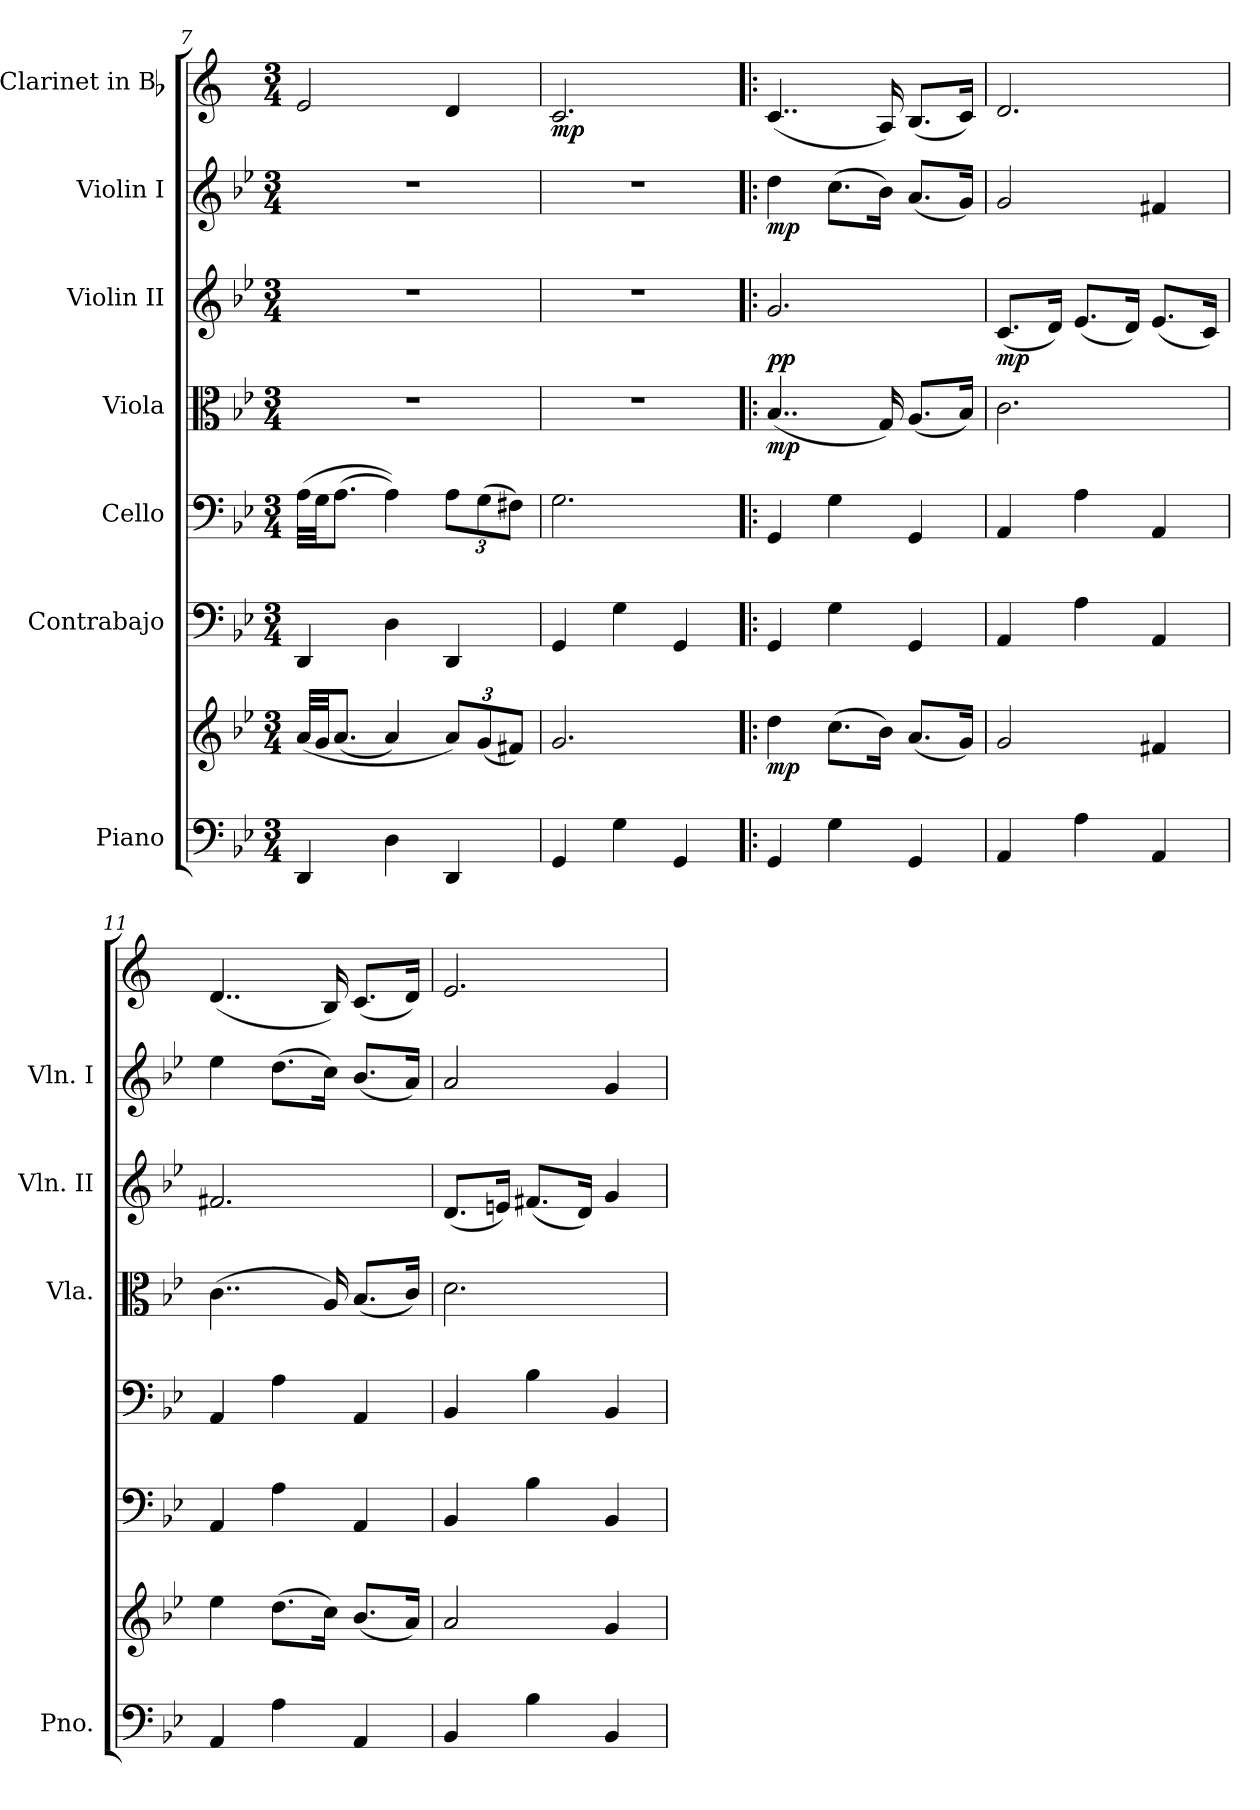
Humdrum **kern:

**kern	**kern	**dynam	**kern	**kern	**kern	**dynam	**kern	**dynam	**kern	**dynam	**kern	**dynam
*part7	*part7	*part7	*part6	*part5	*part4	*part4	*part3	*part3	*part2	*part2	*part1	*part1
*staff8	*staff7	*staff7/8	*staff6	*staff5	*staff4	*staff4	*staff3	*staff3	*staff2	*staff2	*staff1	*staff1
*I"Piano	*	*	*I"Contrabajo	*I"Cello	*I"Viola	*	*I"Violin II	*	*I"Violin I	*	*I"Clarinet in Bb	*
*I'Pno.	*	*	*	*	*I'Vla.	*	*I'Vln. II	*	*I'Vln. I	*	*	*
*clefF4	*clefG2	*	*clefF4	*clefF4	*clefC3	*	*clefG2	*	*clefG2	*	*clefG2	*
*	*	*	*ITrd7c12	*	*	*	*	*	*	*	*ITrd1c2	*
*k[b-e-]	*k[b-e-]	*	*k[b-e-]	*k[b-e-]	*k[b-e-]	*	*k[b-e-]	*	*k[b-e-]	*	*k[b-e-]	*
*M3/4	*M3/4	*	*M3/4	*M3/4	*M3/4	*	*M3/4	*	*M3/4	*	*M3/4	*
=7	=7	=7	=7	=7	=7	=7	=7	=7	=7	=7	=7	=7
4DD/	(32a/LLL	.	4DDD/	(32A\LLL	2.r	.	2.r	.	2.r	.	2d/	.
.	32g/JJ	.	.	32G\JJ	.	.	.	.	.	.	.	.
.	(8.a/J	.	.	(8.A\J	.	.	.	.	.	.	.	.
4D\	4a/)	.	4DD\	4A\))	.	.	.	.	.	.	.	.
*	*Xbrackettup	*	*	*Xbrackettup	*	*	*	*	*	*	*	*
4DD/	12a/L)	.	4DDD/	12A\L	.	.	.	.	.	.	4c/	.
.	(12g/	.	.	(12G\	.	.	.	.	.	.	.	.
.	12f#X/J)	.	.	12F#X\J)	.	.	.	.	.	.	.	.
=8	=8	=8	=8	=8	=8	=8	=8	=8	=8	=8	=8	=8
!	!	!	!	!	!	!	!	!	!	!	!	!LO:DY:b
4GG/	2.g/	.	4GGG/	2.G\	2.r	.	2.r	.	2.r	.	2.B-/	mp
4G\	.	.	4GG\	.	.	.	.	.	.	.	.	.
4GG/	.	.	4GGG/	.	.	.	.	.	.	.	.	.
=9!|:	=9!|:	=9!|:	=9!|:	=9!|:	=9!|:	=9!|:	=9!|:	=9!|:	=9!|:	=9!|:	=9!|:	=9!|:
!	!	!LO:DY:b	!	!	!	!LO:DY:b	!	!LO:DY:b	!	!LO:DY:b	!	!
4GG/	4dd\	mp	4GGG/	4GG/	(4..B-/	mp	2.g/	pp	4dd\	mp	(4..B-/	.
4G\	(>8.cc\L	.	4GG\	4G\	.	.	.	.	(>8.cc\L	.	.	.
.	16b-\Jk)	.	.	.	16G/)	.	.	.	16b-\Jk)	.	16G/)	.
4GG/	(8.a/L	.	4GGG/	4GG/	(8.A/L	.	.	.	(8.a/L	.	(8.A/L	.
.	16g/Jk)	.	.	.	16B-/Jk)	.	.	.	16g/Jk)	.	16B-/Jk)	.
!!LO:LB:g=z
=10	=10	=10	=10	=10	=10	=10	=10	=10	=10	=10	=10	=10
!	!	!	!	!	!	!	!	!LO:DY:b	!	!	!	!
4AA/	2g/	.	4AAA/	4AA/	2.c\	.	(8.c/L	mp	2g/	.	2.c/	.
.	.	.	.	.	.	.	16d/Jk)	.	.	.	.	.
4A\	.	.	4AA\	4A\	.	.	(8.e-/L	.	.	.	.	.
.	.	.	.	.	.	.	16d/Jk)	.	.	.	.	.
4AA/	4f#X/	.	4AAA/	4AA/	.	.	(8.e-/L	.	4f#X/	.	.	.
.	.	.	.	.	.	.	16c/Jk)	.	.	.	.	.
=11	=11	=11	=11	=11	=11	=11	=11	=11	=11	=11	=11	=11
4AA/	4ee-\	.	4AAA/	4AA/	(>4..c\	.	2.f#X/	.	4ee-\	.	(4..c/	.
4A\	(>8.dd\L	.	4AA\	4A\	.	.	.	.	(>8.dd\L	.	.	.
.	16cc\Jk)	.	.	.	16A/)	.	.	.	16cc\Jk)	.	16A/)	.
4AA/	(8.b-\L	.	4AAA/	4AA/	(8.B-/L	.	.	.	(8.b-/L	.	(8.B-/L	.
.	16a/Jk)	.	.	.	16c/Jk)	.	.	.	16a/Jk)	.	16c/Jk)	.
=12	=12	=12	=12	=12	=12	=12	=12	=12	=12	=12	=12	=12
4BB-/	2a/	.	4BBB-/	4BB-/	2.d\	.	(8.d/L	.	2a/	.	2.d/	.
.	.	.	.	.	.	.	16en/Jk)	.	.	.	.	.
4B-\	.	.	4BB-\	4B-\	.	.	(8.f#X/L	.	.	.	.	.
.	.	.	.	.	.	.	16d/Jk)	.	.	.	.	.
4BB-/	4g/	.	4BBB-/	4BB-/	.	.	4g/	.	4g/	.	.	.
=	=	=	=	=	=	=	=	=	=	=	=	=
*-	*-	*-	*-	*-	*-	*-	*-	*-	*-	*-	*-	*-
